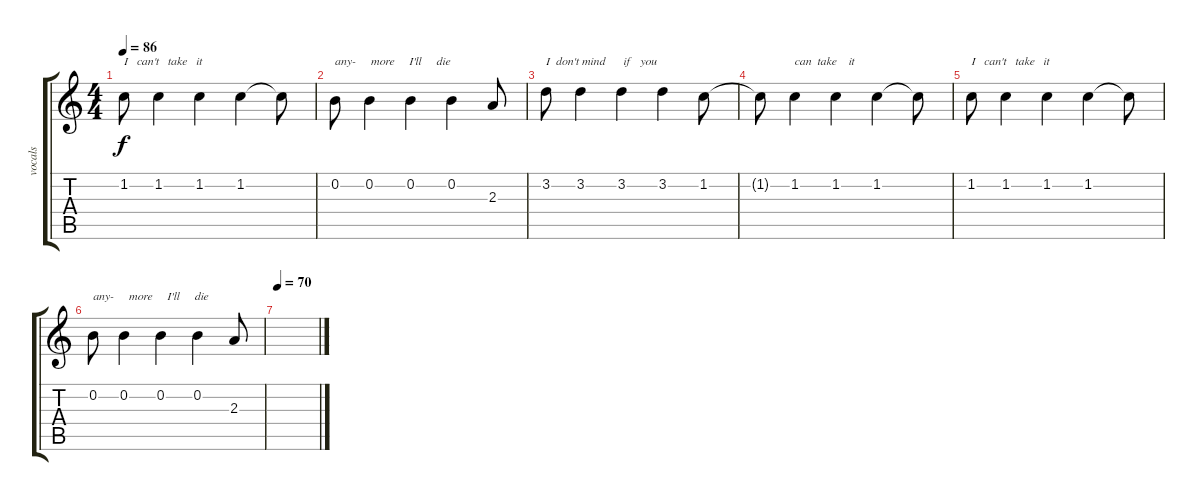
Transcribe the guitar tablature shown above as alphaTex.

\track ("vocals" "vocals") {instrument electricguitarjazz}
\staff {score tabs}
\tuning (E4 B3 G3 D3 A2 E2) {hide}
\ts (4 4)
\tempo 86
\clef g2
\ks c
1.2.8{txt "I   can't   take   it" dy f} 1.2.4 1.2.4 1.2.4 1.2{t}.8 |
0.2.8{txt "any-     more     I'll     die"} 0.2.4 0.2.4 0.2.4 2.3.8 |
3.2.8{txt "I  don't mind      if   you"} 3.2.4 3.2.4 3.2.4 1.2.8 |
1.2{t}.8 1.2.4{txt "can  take    it"} 1.2.4 1.2.4 1.2{t}.8 |
1.2.8{txt "I   can't   take   it"} 1.2.4 1.2.4 1.2.4 1.2{t}.8 |
0.2.8{txt "any-     more     I'll     die"} 0.2.4 0.2.4 0.2.4 2.3.8 |
\tempo 70
